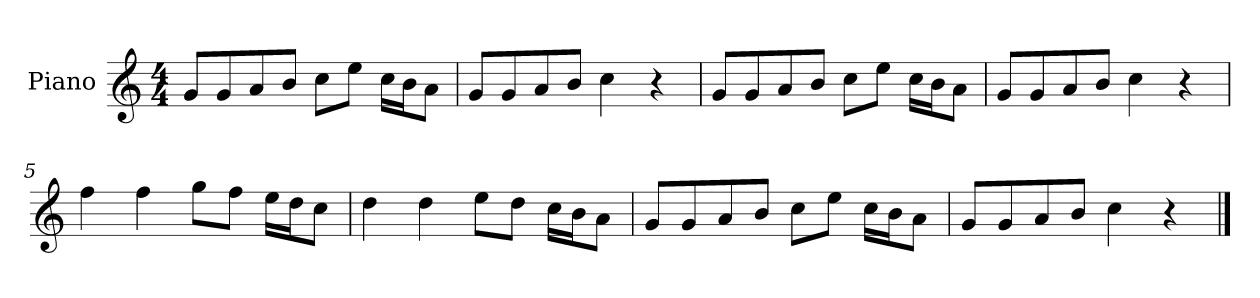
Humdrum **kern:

**kern
*part1
*staff1
*I"Piano
*I'P-no
*clefG2
*k[]
*M4/4
*MM90
=1
8g/L
8g/
8a/
8b/J
8cc\L
8ee\J
16cc\LL
16b\J
8a\J
=2
8g/L
8g/
8a/
8b/J
4cc\
4r
=3
8g/L
8g/
8a/
8b/J
8cc\L
8ee\J
16cc\LL
16b\J
8a\J
=4
8g/L
8g/
8a/
8b/J
4cc\
4r
=5
4ff\
4ff\
8gg\L
8ff\J
16ee\LL
16dd\J
8cc\J
!!LO:LB:g=z
=6
4dd\
4dd\
8ee\L
8dd\J
16cc\LL
16b\J
8a\J
=7
8g/L
8g/
8a/
8b/J
8cc\L
8ee\J
16cc\LL
16b\J
8a\J
=8
8g/L
8g/
8a/
8b/J
4cc\
4r
==
*-
